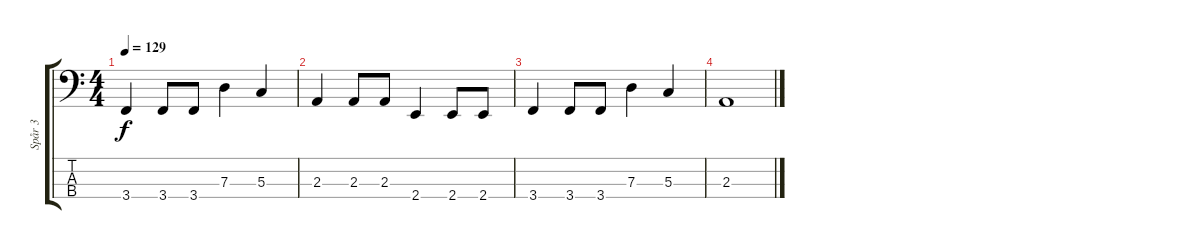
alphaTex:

\track ("Spår 3" "Spår 3") {instrument electricbasspick}
\staff {score tabs}
\tuning (F2 C2 G1 D1) {hide}
\ts (4 4)
\tempo 129
\clef f4
\ks c
3.4.4{dy f} 3.4.8 3.4.8 7.3.4 5.3.4 |
2.3.4 2.3.8 2.3.8 2.4.4 2.4.8 2.4.8 |
3.4.4 3.4.8 3.4.8 7.3.4 5.3.4 |
2.3.1
